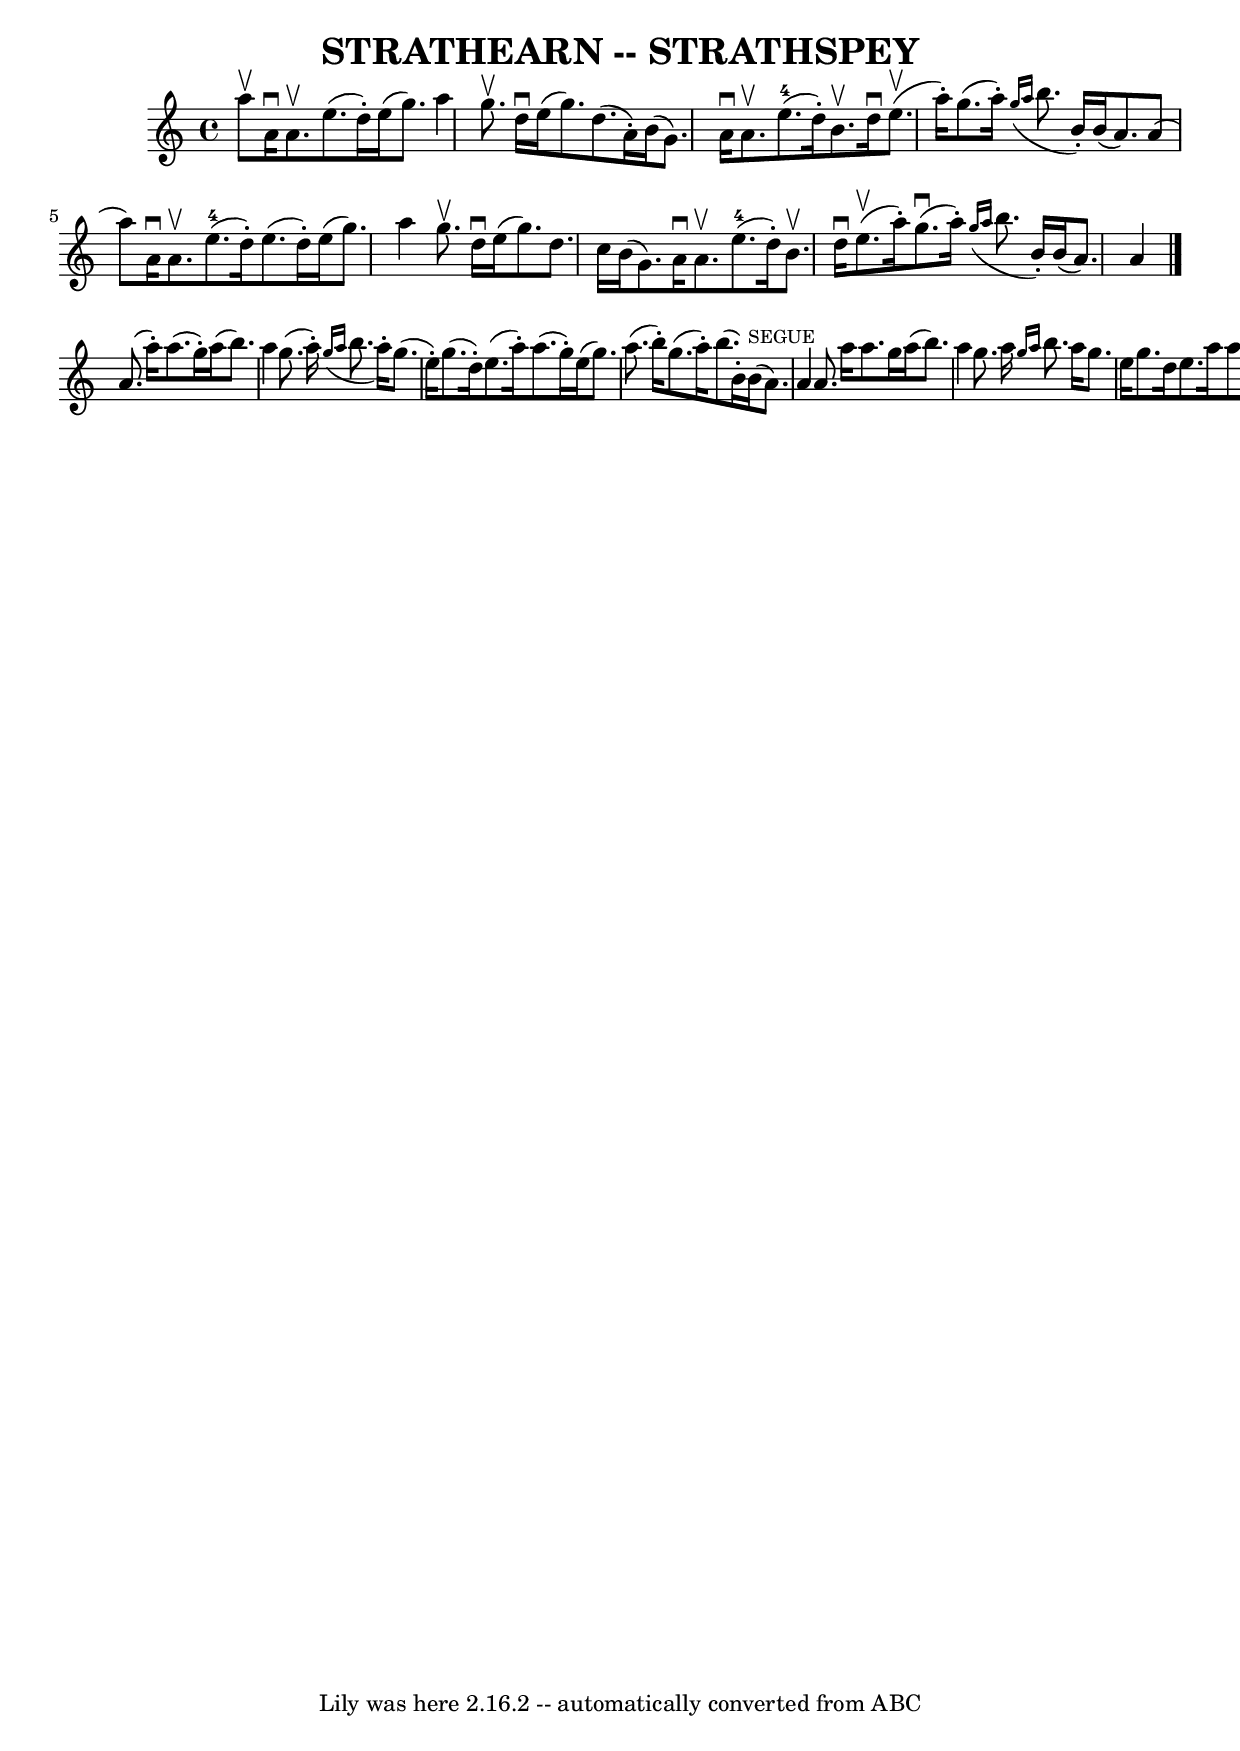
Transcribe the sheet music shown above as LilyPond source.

\version "2.16.2"
\include "Mammoth.ily"
\header {
  %% book = "Ryan's Mammoth Collection of Fiddle Tunes"
  crossRefNumber = "1"
  footnotes = ""
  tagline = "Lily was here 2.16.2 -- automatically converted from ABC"
  title = "STRATHEARN -- STRATHSPEY"

}
voicedefault =  {


  \override Staff.TimeSignature #'style = #'C
  \time 4/4 % %slurgraces 1
  
  \key a \minor
  a''8^\upbow   |
  a'16^\downbow a'8.^\upbow   
  e''8. (d''16 -.) e''16 (g''8.) a''4    |
  g''8.^\upbow  
  d''16^\downbow e''16 (g''8.) d''8. (a'16 -.) b'16 (g'8.  -)   |
  a'16^\downbow a'8.^\upbow e''8.-4(d''16 -.)   
  b'8.^\upbow d''16^\downbow e''8. (^\upbow a''16 -.)   |
  
  g''8. (a''16 -.)   \grace { g''16 (a''16  
			    } b''8. b'16 -.)   
  b'16 (a'8.) a'8 (a''8)   |
  a'16^\downbow a'8.^\upbow e''8.-4(d''16 -.) e''8. (d''16 -.) e''16 (g''8. 
  ) a''4    |
  g''8.^\upbow d''16^\downbow e''16 (g''8.)  
  d''8. c''16 b'16 (g'8.)   |
  a'16^\downbow a'8.^\upbow e''8.-4(d''16 -.) b'8.^\upbow d''16^\downbow     
  e''8. (^\upbow a''16 -.)   |
  g''8. (^\downbow a''16 -.)   
  \grace { g''16 (a''16  
	 } b''8. b'16 -.) b'16 (a'8.) a'4  
  \bar "|." a'8. (a''16 -.) a''8. (g''16 -.) a''16 (b''8.  -) a''4    |
  g''8. (a''16 -.)   \grace { g''16 (a''16  
			    }  
  b''8. a''16 -.) g''8. (e''16 -.) g''8. (d''16 -.)   
  |
  e''8. (a''16 -.) a''8. (g''16 -.) e''16 (g''8.  -) a''8. (b''16 -.)   |
  g''8. (a''16 -.) b''8. (b'16 -.) b'16^\segue(a'8.) a'4    |
  a'8. a''16    
  a''8. g''16 a''16 (b''8.) a''4    |
  g''8. a''16  
  \grace { g''16 a''16  
	 } b''8. a''16 g''8. e''16 g''8.    
  d''16    |
  e''8. a''16 a''8. g''16 e''16 (g''8.)   
  a''8. b''16 -.   |
  g''8. a''16 b''8. b'16 b'16 (a'8. 
  ) a'8    \bar "|."   

}

\score{
  <<

    \context Staff="default"
    {
      \voicedefault 
      
    }

  >>
  \layout {
    
  }
  \midi {
  }

}
